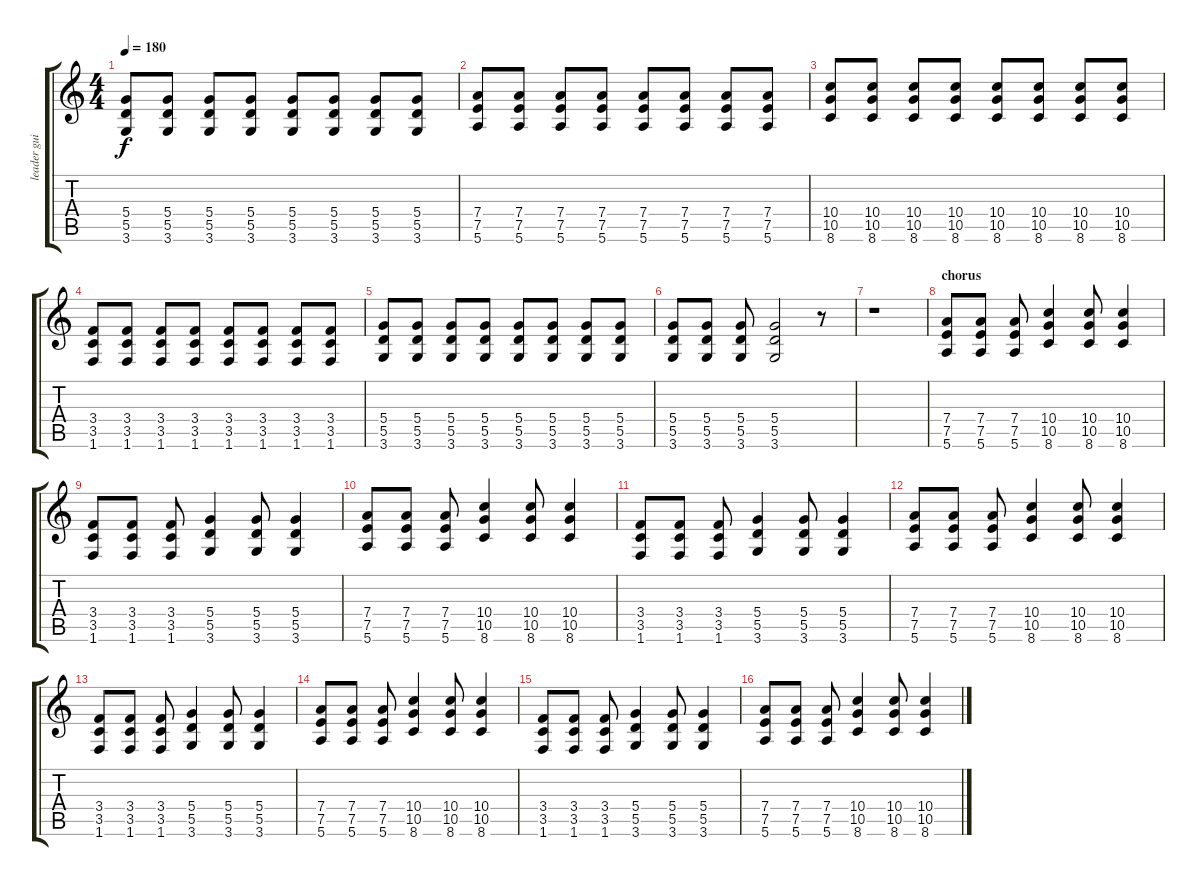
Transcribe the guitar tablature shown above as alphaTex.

\track ("leader guitar " "leader gui") {instrument distortionguitar}
\staff {score tabs}
\tuning (E4 B3 G3 D3 A2 E2) {hide}
\ts (4 4)
\tempo 180
\clef g2
\ks c
(5.4 5.5 3.6).8{dy f} (5.4 5.5 3.6).8 (5.4 5.5 3.6).8 (5.4 5.5 3.6).8 (5.4 5.5 3.6).8 (5.4 5.5 3.6).8 (5.4 5.5 3.6).8 (5.4 5.5 3.6).8 |
(7.4 7.5 5.6).8 (7.4 7.5 5.6).8 (7.4 7.5 5.6).8 (7.4 7.5 5.6).8 (7.4 7.5 5.6).8 (7.4 7.5 5.6).8 (7.4 7.5 5.6).8 (7.4 7.5 5.6).8 |
(10.4 10.5 8.6).8 (10.4 10.5 8.6).8 (10.4 10.5 8.6).8 (10.4 10.5 8.6).8 (10.4 10.5 8.6).8 (10.4 10.5 8.6).8 (10.4 10.5 8.6).8 (10.4 10.5 8.6).8 |
(3.4 3.5 1.6).8 (3.4 3.5 1.6).8 (3.4 3.5 1.6).8 (3.4 3.5 1.6).8 (3.4 3.5 1.6).8 (3.4 3.5 1.6).8 (3.4 3.5 1.6).8 (3.4 3.5 1.6).8 |
(5.4 5.5 3.6).8 (5.4 5.5 3.6).8 (5.4 5.5 3.6).8 (5.4 5.5 3.6).8 (5.4 5.5 3.6).8 (5.4 5.5 3.6).8 (5.4 5.5 3.6).8 (5.4 5.5 3.6).8 |
(5.4 5.5 3.6).8 (5.4 5.5 3.6).8 (5.4 5.5 3.6).8 (5.4 5.5 3.6).2 r.8 |
r.1 |
\section ("" "chorus")
(7.4 7.5 5.6).8 (7.4 7.5 5.6).8 (7.4 7.5 5.6).8 (10.4 10.5 8.6).4 (10.4 10.5 8.6).8 (10.4 10.5 8.6).4 |
(3.4 3.5 1.6).8 (3.4 3.5 1.6).8 (3.4 3.5 1.6).8 (5.4 5.5 3.6).4 (5.4 5.5 3.6).8 (5.4 5.5 3.6).4 |
(7.4 7.5 5.6).8 (7.4 7.5 5.6).8 (7.4 7.5 5.6).8 (10.4 10.5 8.6).4 (10.4 10.5 8.6).8 (10.4 10.5 8.6).4 |
(3.4 3.5 1.6).8 (3.4 3.5 1.6).8 (3.4 3.5 1.6).8 (5.4 5.5 3.6).4 (5.4 5.5 3.6).8 (5.4 5.5 3.6).4 |
(7.4 7.5 5.6).8 (7.4 7.5 5.6).8 (7.4 7.5 5.6).8 (10.4 10.5 8.6).4 (10.4 10.5 8.6).8 (10.4 10.5 8.6).4 |
(3.4 3.5 1.6).8 (3.4 3.5 1.6).8 (3.4 3.5 1.6).8 (5.4 5.5 3.6).4 (5.4 5.5 3.6).8 (5.4 5.5 3.6).4 |
(7.4 7.5 5.6).8 (7.4 7.5 5.6).8 (7.4 7.5 5.6).8 (10.4 10.5 8.6).4 (10.4 10.5 8.6).8 (10.4 10.5 8.6).4 |
(3.4 3.5 1.6).8 (3.4 3.5 1.6).8 (3.4 3.5 1.6).8 (5.4 5.5 3.6).4 (5.4 5.5 3.6).8 (5.4 5.5 3.6).4 |
(7.4 7.5 5.6).8 (7.4 7.5 5.6).8 (7.4 7.5 5.6).8 (10.4 10.5 8.6).4 (10.4 10.5 8.6).8 (10.4 10.5 8.6).4
